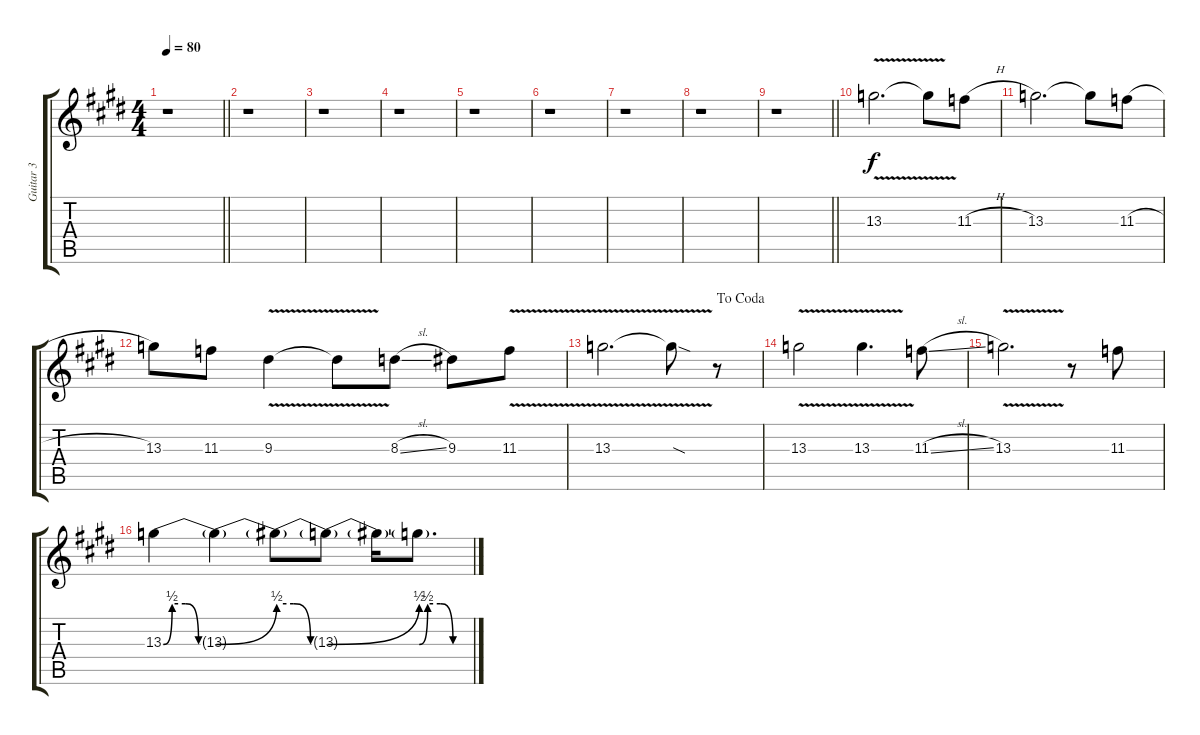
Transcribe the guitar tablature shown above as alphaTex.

\track ("Guitar 3" "Guitar 3") {instrument distortionguitar}
\staff {score tabs}
\tuning (Eb4 Bb3 Gb3 Db3 Ab2 Eb2) {hide}
\ts (4 4)
\tempo 80
\clef g2
\barLineRight lightlight
\ks c#minor
r.1{dy f} |
\ks e
r.1 |
\ks c#minor
r.1 |
r.1 |
r.1 |
\ks e
r.1 |
\ks c#minor
r.1 |
r.1 |
\barLineRight lightlight
r.1 |
\ks e
13.3{v}.2{d} 13.3{v t}.8 11.3{h}.8 |
\ks c#minor
13.3.2{d} 13.3{t}.8 11.3{h}.8 |
13.3.8 11.3.8 9.3{v}.4 9.3{v t}.8 8.3{sl}.8 9.3.8 11.3{v}.8 |
\jump dacoda
13.3{v}.2{d} 13.3{sod t}.8 r.8 |
\ks e
13.3{v}.2 13.3{v}.4{d} 11.3{sl}.8 |
\ks c#minor
13.3{v}.2{d} r.8 11.3.8 |
13.3{be (custom 0 0 10 2 25 2 40 0 60 0)}.4 13.3{be (bend 0 0 60 2) t}.4 13.3{be (custom 0 2 20 2 40 0 60 0) t}.8 13.3{be (bend 0 0 60 2) t}.8 13.3{t}.16 13.3{be (custom 0 0 10 2 25 2 40 0 60 0) t}.8{d}
